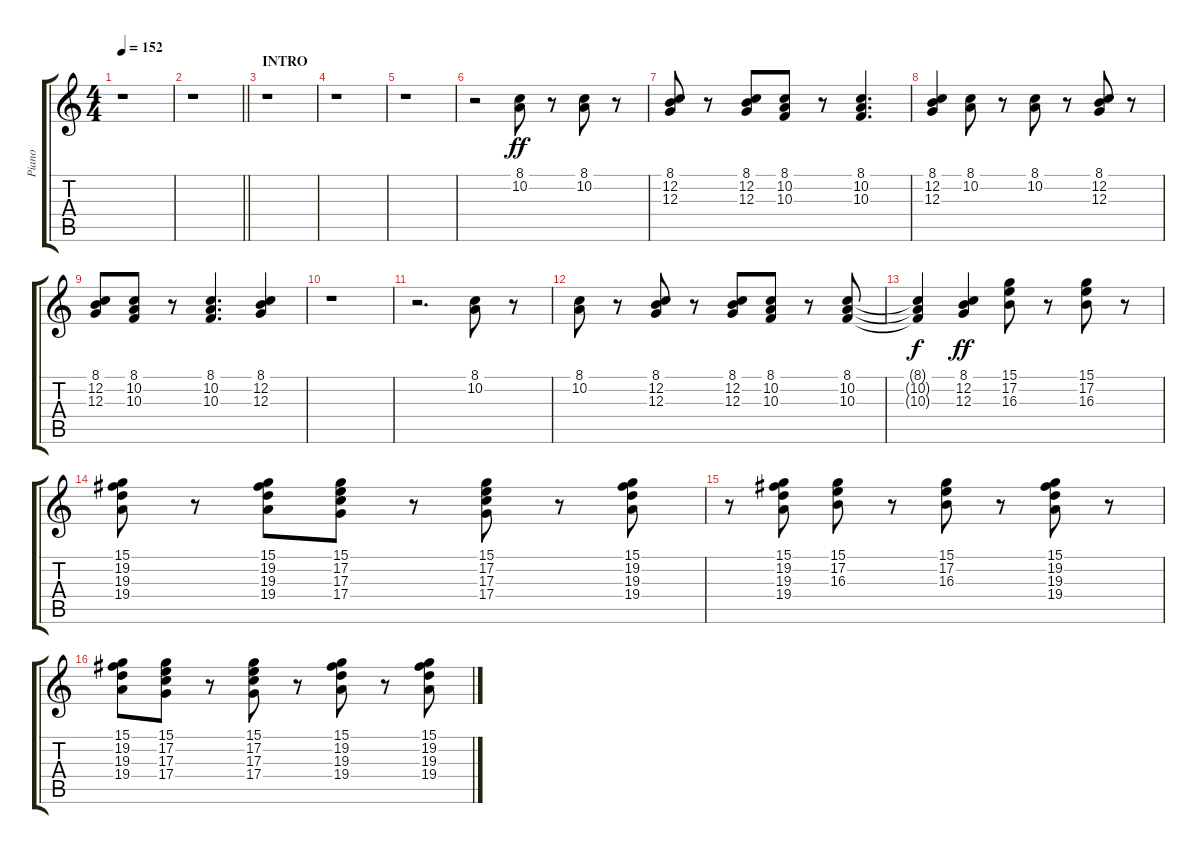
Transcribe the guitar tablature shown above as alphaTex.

\track ("Piano" "Piano") {instrument brightacousticpiano}
\staff {score tabs}
\tuning (E4 B3 G3 D3 A2 E2) {hide}
\ts (4 4)
\tempo 152
\clef g2
\ks c
r.1{dy ff instrument brightacousticpiano} |
\barLineRight lightlight
r.1 |
\section ("" "INTRO")
r.1 |
r.1 |
r.1 |
r.2 (8.1 10.2).8 r.8 (8.1 10.2).8 r.8 |
(8.1 12.2 12.3).8 r.8 (8.1 12.2 12.3).8 (8.1 10.2 10.3).8 r.8 (8.1 10.2 10.3).4{d} |
(8.1 12.2 12.3).4 (8.1 10.2).8 r.8 (8.1 10.2).8 r.8 (8.1 12.2 12.3).8 r.8 |
(8.1 12.2 12.3).8 (8.1 10.2 10.3).8 r.8 (8.1 10.2 10.3).4{d} (8.1 12.2 12.3).4 |
r.1 |
r.2{d} (8.1 10.2).8 r.8 |
(8.1 10.2).8 r.8 (8.1 12.2 12.3).8 r.8 (8.1 12.2 12.3).8 (8.1 10.2 10.3).8 r.8 (8.1 10.2 10.3).8 |
(8.1{t} 10.2{t} 10.3{t}).4{dy f} (8.1 12.2 12.3).4{dy ff} (15.1 17.2 16.3).8 r.8 (15.1 17.2 16.3).8 r.8 |
(15.1 19.2 19.3 19.4).8 r.8 (15.1 19.2 19.3 19.4).8 (15.1 17.2 17.3 17.4).8 r.8 (15.1 17.2 17.3 17.4).8 r.8 (15.1 19.2 19.3 19.4).8 |
r.8 (15.1 19.2 19.3 19.4).8 (15.1 17.2 16.3).8 r.8 (15.1 17.2 16.3).8 r.8 (15.1 19.2 19.3 19.4).8 r.8 |
(15.1 19.2 19.3 19.4).8 (15.1 17.2 17.3 17.4).8 r.8 (15.1 17.2 17.3 17.4).8 r.8 (15.1 19.2 19.3 19.4).8 r.8 (15.1 19.2 19.3 19.4).8
